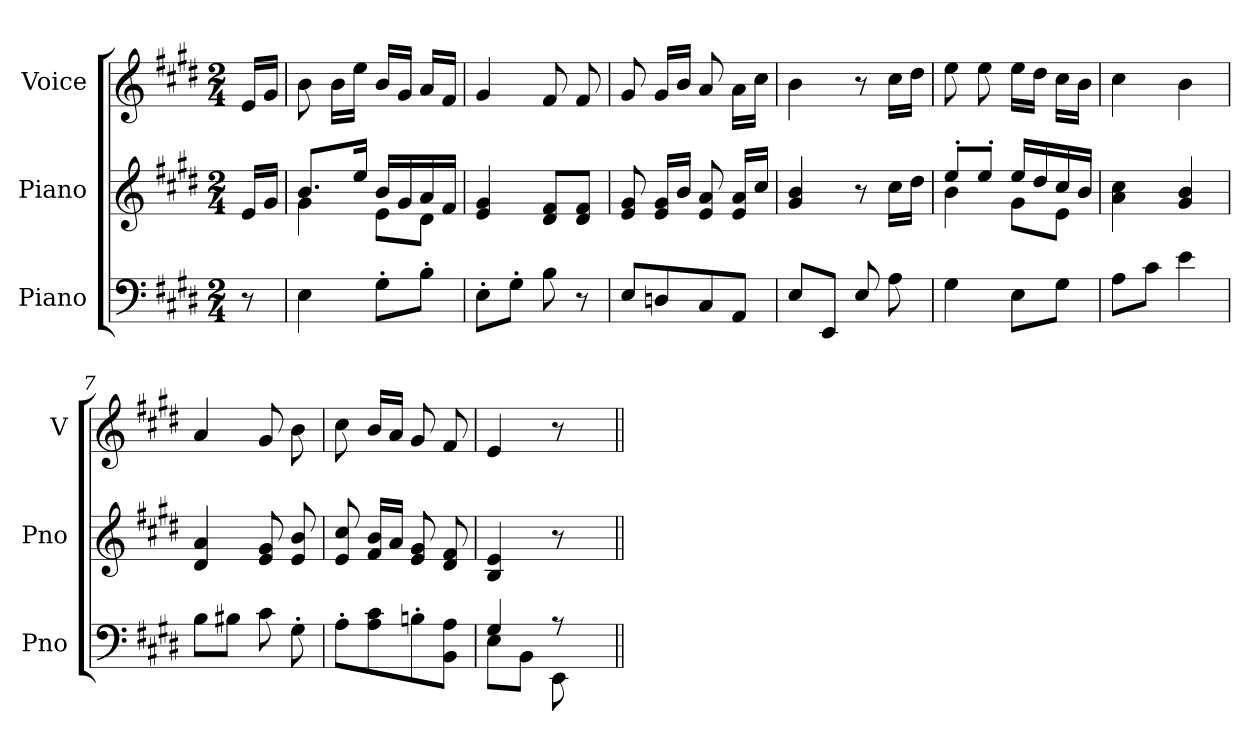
**kern	**kern	**kern
*part3	*part2	*part1
*staff3	*staff2	*staff1
*I"Piano	*I"Piano	*I"Voice
*I'Pno	*I'Pno	*I'V
*clefF4	*clefG2	*clefG2
*k[f#c#g#d#]	*k[f#c#g#d#]	*k[f#c#g#d#]
*M2/4	*M2/4	*M2/4
*MM72	*MM72	*MM72
=	=	=
8r	16e/LL	16e/LL
.	16g#/JJ	16g#/JJ
=1	=1	=1
*	*^	*
4E\	8.b/L	4g#\	8b\
.	.	.	16b\LL
.	16ee/Jk	.	16ee\JJ
8G#'\L	16b/LL	8e\L	16b/LL
.	16g#/	.	16g#/JJ
8B'\J	16a/	8d#\J	16a/LL
.	16f#/JJ	.	16f#/JJ
*	*v	*v	*
=2	=2	=2
8E'\L	4e/ 4g#/	4g#/
8G#'\J	.	.
8B\	8d#/ 8f#/L	8f#/
8r	8d#/ 8f#/J	8f#/
=3	=3	=3
8E/L	8e/ 8g#/	8g#/
8Dn/	16e/ 16g#/LL	16g#/LL
.	16b/JJ	16b/JJ
8C#/	8e/ 8a/	8a/
8AA/J	16e/ 16a/LL	16a\LL
.	16cc#/JJ	16cc#\JJ
=4	=4	=4
8E/L	4g#/ 4b/	4b\
8EE/J	.	.
8E/	8r	8r
8A\	16cc#\LL	16cc#\LL
.	16dd#\JJ	16dd#\JJ
=5	=5	=5
*	*^	*
4G#\	8ee'/L	4b\	8ee\
.	8ee'/J	.	8ee\
8E\L	16ee/LL	8g#\L	16ee\LL
.	16dd#/	.	16dd#\JJ
8G#\J	16cc#/	8e\J	16cc#\LL
.	16b/JJ	.	16b\JJ
*	*v	*v	*
=6	=6	=6
8A\L	4a\ 4cc#\	4cc#\
8c#\J	.	.
4e\	4g#/ 4b/	4b\
!!LO:LB:g=z
=7	=7	=7
8B\L	4d#/ 4a/	4a/
8B#X\J	.	.
8c#\	8e/ 8g#/	8g#/
8G#'\	8e/ 8b/	8b\
=8	=8	=8
8A'\L	8e/ 8cc#/	8cc#\
8A\ 8c#\	16f#/ 16b/LL	16b/LL
.	16a/JJ	16a/JJ
8Bn'\	8e/ 8g#/	8g#/
8BB\ 8A\J	8d#/ 8f#/	8f#/
=9	=9	=9
*^	*	*
4G#/	8E\L	4B/ 4e/	4e/
.	8BB\J	.	.
8r	8EE\	8r	8r
8ryy	8ryy	8ryy	8ryy
*v	*v	*	*
=||	=||	=||
*-	*-	*-
